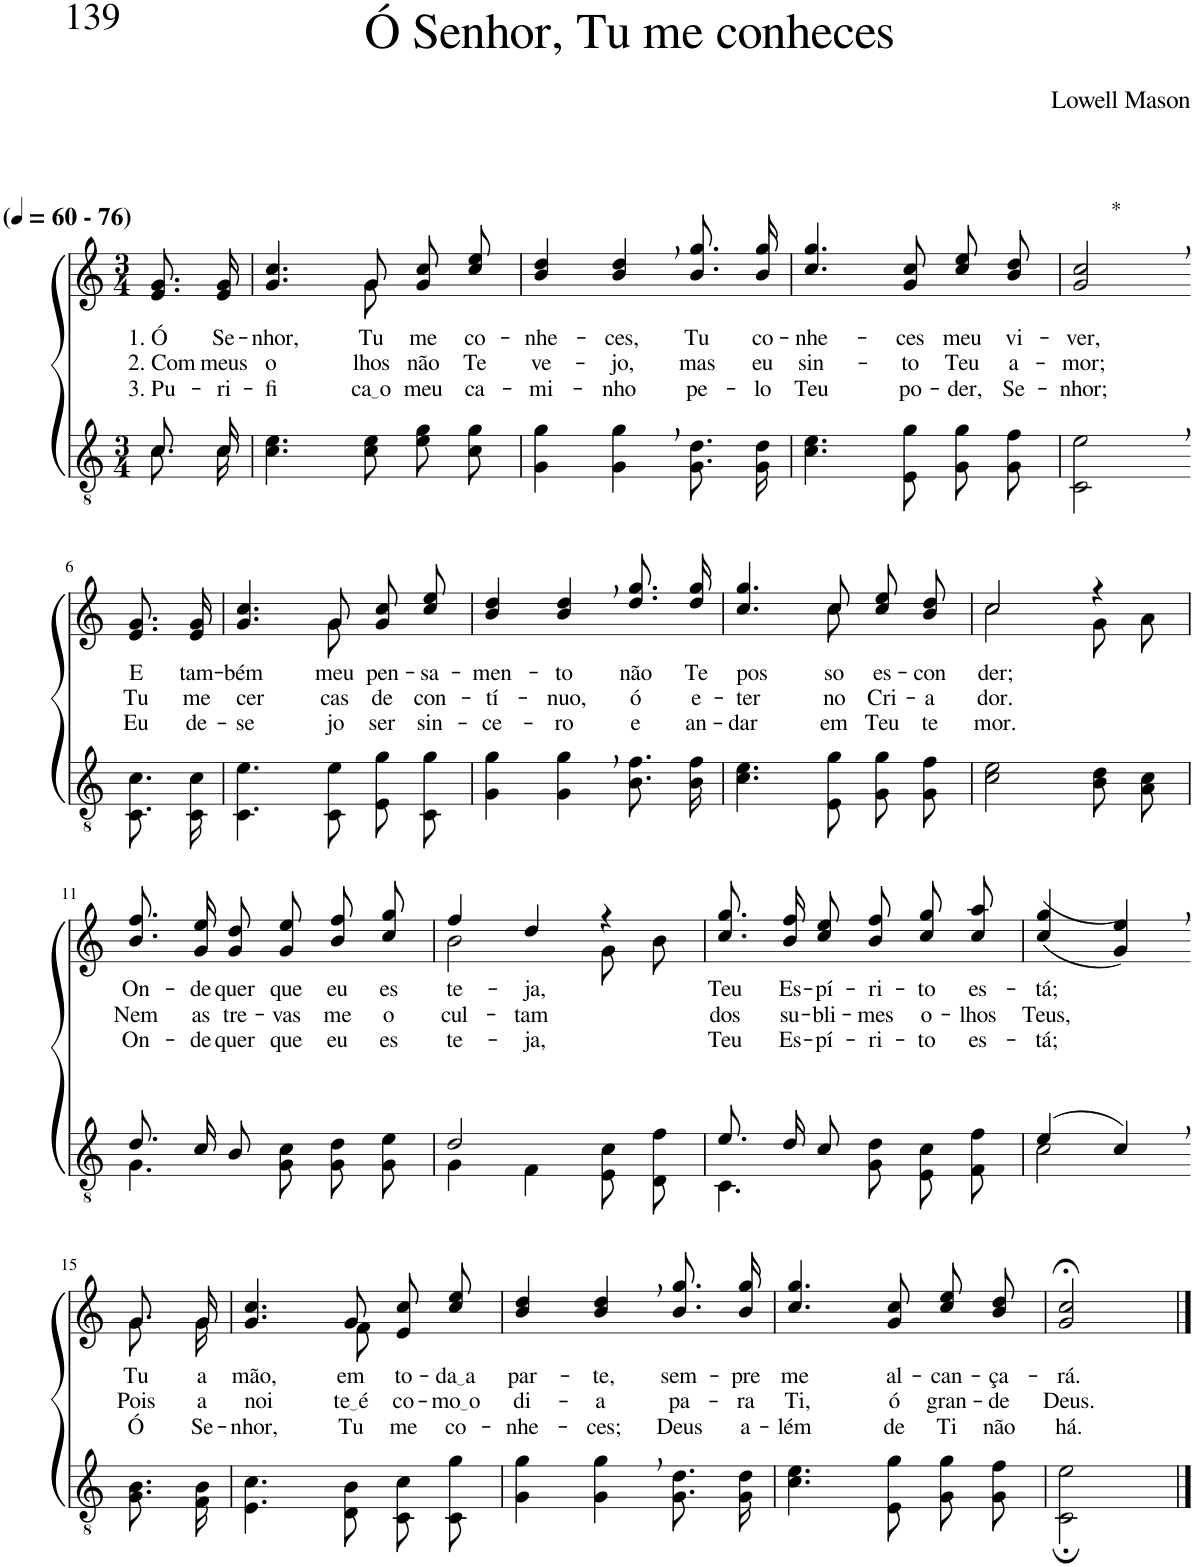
**kern	**kern	**text	**text	**text
*part2	*part1	*part1	*part1	*part1
*staff2	*staff1	*staff1	*staff1	*staff1
*I"Parte III e IV	*I"Parte I e II	*	*	*
*clefGv2	*clefG2	*	*	*
*Trd3c5	*Trd3c5	*	*	*
*k[]	*k[]	*	*	*
*M3/4	*M3/4	*	*	*
*MM60	*MM60	*	*	*
=1	=1	=1	=1	=1
*^	*	*	*	*
!	!	!LO:TX:a:B:t=(	!	!	!
!	!	!LO:TX:a:B:t=- 76)	!	!	!
!	!	!	!LO:LY:b	!LO:LY:b	!LO:LY:b
8.c/L	8.c\L	8.e/ 8.g/L	1. Ó	2. Com	3. Pu-
!	!	!	!LO:LY:b	!LO:LY:b	!LO:LY:b
16c/Jk	16c\Jk	16e/ 16g/Jk	Se-	meus	-ri-
=2	=2	=2	=2	=2	=2
!	!	!	!LO:LY:b	!LO:LY:b	!LO:LY:b
*v	*v	*^	*	*	*
4.c\ 4.e\	4.g/ 4.cc/	4.ryy	-nhor,	o-	-fi-
!	!	!	!LO:LY:b	!LO:LY:b	!LO:LY:b
8c\ 8e\	8g/	8g\	Tu	-lhos	ca o
!	!	!	!LO:LY:b	!LO:LY:b	!LO:LY:b
8e\ 8g\L	8g\ 8cc\L	4ryy	me	não	meu
!	!	!	!LO:LY:b	!LO:LY:b	!LO:LY:b
8c\ 8g\J	8cc\ 8ee\J	.	co-	Te	ca-
*	*v	*v	*	*	*
=3	=3	=3	=3	=3
!	!	!LO:LY:b	!LO:LY:b	!LO:LY:b
4G\ 4g\	4b/ 4dd/	-nhe-	ve-	-mi-
!	!	!LO:LY:b	!LO:LY:b	!LO:LY:b
4G\, 4g\,	4b/, 4dd/,	-ces,	-jo,	-nho
!	!	!LO:LY:b	!LO:LY:b	!LO:LY:b
8.G\ 8.d\L	8.b\ 8.gg\L	Tu	mas	pe-
!	!	!LO:LY:b	!LO:LY:b	!LO:LY:b
16G\ 16d\Jk	16b\ 16gg\Jk	co-	eu	-lo
=4	=4	=4	=4	=4
!	!	!LO:LY:b	!LO:LY:b	!LO:LY:b
4.c\ 4.e\	4.cc/ 4.gg/	-nhe-	sin-	Teu
!	!	!LO:LY:b	!LO:LY:b	!LO:LY:b
8E\ 8g\	8g/ 8cc/	-ces	-to	po-
!	!	!LO:LY:b	!LO:LY:b	!LO:LY:b
8G\ 8g\L	8cc\ 8ee\L	meu	Teu	-der,
!	!	!LO:LY:b	!LO:LY:b	!LO:LY:b
8G\ 8f\J	8b\ 8dd\J	vi-	a-	Se-
=5	=5	=5	=5	=5
!	!LO:TX:a:t=*	!	!	!
!	!	!LO:LY:b	!LO:LY:b	!LO:LY:b
2C\, 2e\,	2g/, 2cc/,	-ver,	-mor;	-nhor;
!!LO:LB:g=z
=6-	=6-	=6-	=6-	=6-
!	!	!LO:LY:b	!LO:LY:b	!LO:LY:b
8.C/ 8.c/L	8.e/ 8.g/L	E	Tu	Eu
!	!	!LO:LY:b	!LO:LY:b	!LO:LY:b
16C/ 16c/Jk	16e/ 16g/Jk	tam-	me	de-
=7	=7	=7	=7	=7
!	!	!LO:LY:b	!LO:LY:b	!LO:LY:b
*	*^	*	*	*
4.C\ 4.e\	4.g/ 4.cc/	4.ryy	-bém	cer-	-se-
!	!	!	!LO:LY:b	!LO:LY:b	!LO:LY:b
8C\ 8e\	8g/	8g\	meu	-cas	-jo
!	!	!	!LO:LY:b	!LO:LY:b	!LO:LY:b
8E\ 8g\L	8g\ 8cc\L	4ryy	pen-	de	ser
!	!	!	!LO:LY:b	!LO:LY:b	!LO:LY:b
8C\ 8g\J	8cc\ 8ee\J	.	-sa-	con-	sin-
*	*v	*v	*	*	*
=8	=8	=8	=8	=8
!	!	!LO:LY:b	!LO:LY:b	!LO:LY:b
4G\ 4g\	4b/ 4dd/	-men-	-tí-	-ce-
!	!	!LO:LY:b	!LO:LY:b	!LO:LY:b
4G\, 4g\,	4b/, 4dd/,	-to	-nuo,	-ro
!	!	!LO:LY:b	!LO:LY:b	!LO:LY:b
8.B\ 8.f\L	8.dd\ 8.gg\L	não	ó	e
!	!	!LO:LY:b	!LO:LY:b	!LO:LY:b
16B\ 16f\Jk	16dd\ 16gg\Jk	Te	e-	an-
=9	=9	=9	=9	=9
!	!	!LO:LY:b	!LO:LY:b	!LO:LY:b
*	*^	*	*	*
4.c\ 4.e\	4.cc/ 4.gg/	4.ryy	pos-	-ter-	-dar
!	!	!	!LO:LY:b	!LO:LY:b	!LO:LY:b
8E\ 8g\	8cc/	8cc\	-so	-no	em
!	!	!	!LO:LY:b	!LO:LY:b	!LO:LY:b
8G\ 8g\L	8cc\ 8ee\L	4ryy	es-	Cri-	Teu
!	!	!	!LO:LY:b	!LO:LY:b	!LO:LY:b
8G\ 8f\J	8b\ 8dd\J	.	-con-	-a-	te-
=10	=10	=10	=10	=10	=10
!	!	!	!LO:LY:b	!LO:LY:b	!LO:LY:b
2c\ 2e\	2cc/	2cc\	-der;	-dor.	-mor.
8B\ 8d\L	4r	8g\L	.	.	.
8A\ 8c\J	.	8a\J	.	.	.
!!LO:LB:g=z
=11	=11	=11	=11	=11	=11
*^	*	*	*	*	*
!	!	!	!	!LO:LY:b	!LO:LY:b	!LO:LY:b
*	*	*v	*v	*	*	*
8.d/L	4.G\	8.b\ 8.ff\L	On-	Nem	On-
!	!	!	!LO:LY:b	!LO:LY:b	!LO:LY:b
16c/Jk	.	16g\ 16ee\Jk	-de	as	-de
!	!	!	!LO:LY:b	!LO:LY:b	!LO:LY:b
8B/	.	8g\ 8dd\L	quer	tre-	quer
!	!	!	!LO:LY:b	!LO:LY:b	!LO:LY:b
4.ryy	8G\ 8c\	8g\ 8ee\J	que	-vas	que
!	!	!	!LO:LY:b	!LO:LY:b	!LO:LY:b
.	8G\ 8d\L	8b\ 8ff\L	eu	me	eu
!	!	!	!LO:LY:b	!LO:LY:b	!LO:LY:b
.	8G\ 8e\J	8cc\ 8gg\J	es-	o-	es-
=12	=12	=12	=12	=12	=12
*	*	*^	*	*	*
!	!	!	!	!LO:LY:b	!LO:LY:b	!LO:LY:b
2d/	4G\	4ff/	2b\	-te-	-cul-	-te-
!	!	!	!	!LO:LY:b	!LO:LY:b	!LO:LY:b
.	4F\	4dd/	.	-ja,	-tam	-ja,
4ryy	8E\ 8c\L	4r	8g\L	.	.	.
.	8D\ 8f\J	.	8b\J	.	.	.
=13	=13	=13	=13	=13	=13	=13
!	!	!	!	!LO:LY:b	!LO:LY:b	!LO:LY:b
*	*	*v	*v	*	*	*
8.e/L	4.C\	8.cc\ 8.gg\L	Teu	dos	Teu
!	!	!	!LO:LY:b	!LO:LY:b	!LO:LY:b
16d/Jk	.	16b\ 16ff\Jk	Es-	su-	Es-
!	!	!	!LO:LY:b	!LO:LY:b	!LO:LY:b
8c/	.	8cc\ 8ee\L	-pí-	-bli-	-pí-
!	!	!	!LO:LY:b	!LO:LY:b	!LO:LY:b
4.ryy	8G\ 8d\	8b\ 8ff\J	-ri-	-mes	-ri-
!	!	!	!LO:LY:b	!LO:LY:b	!LO:LY:b
.	8E\ 8c\L	8cc\ 8gg\L	-to	o-	-to
!	!	!	!LO:LY:b	!LO:LY:b	!LO:LY:b
.	8F\ 8f\J	8cc\ 8aa\J	es-	-lhos	es-
=14	=14	=14	=14	=14	=14
!	!	!	!LO:LY:b	!LO:LY:b	!LO:LY:b
(4e/	2c\	((4cc/ 4gg/	-tá;	Teus,	-tá;
4c,/)	.	4g/, 4ee/,))	.	.	.
*v	*v	*	*	*	*
!!LO:LB:g=z
=15-	=15-	=15-	=15-	=15-
!	!	!LO:LY:b	!LO:LY:b	!LO:LY:b
*	*^	*	*	*
8.G/ 8.B/L	8.g\L	8.g/L	Tu	Pois	-Ó
!	!	!	!LO:LY:b	!LO:LY:b	!LO:LY:b
16F/ 16B/Jk	16g\Jk	16g/Jk	a	a	Se-
=16	=16	=16	=16	=16	=16
!	!	!	!LO:LY:b	!LO:LY:b	!LO:LY:b
4.E\ 4.c\	4.g/ 4.cc/	4.ryy	mão,	noi-	-nhor,
!	!	!	!LO:LY:b	!LO:LY:b	!LO:LY:b
8D\ 8B\	8g/	8f\	em	te é	Tu
!	!	!	!LO:LY:b	!LO:LY:b	!LO:LY:b
8C/ 8c/L	8e/ 8cc/L	4ryy	to-	co-	me
!	!	!	!LO:LY:b	!LO:LY:b	!LO:LY:b
8C/ 8g/J	8cc/ 8ee/J	.	da a	mo o	co-
*	*v	*v	*	*	*
=17	=17	=17	=17	=17
!	!	!LO:LY:b	!LO:LY:b	!LO:LY:b
4G\ 4g\	4b/ 4dd/	par-	di-	-nhe-
!	!	!LO:LY:b	!LO:LY:b	!LO:LY:b
4G\, 4g\,	4b/, 4dd/,	-te,	-a	-ces;
!	!	!LO:LY:b	!LO:LY:b	!LO:LY:b
8.G\ 8.d\L	8.b\ 8.gg\L	sem-	pa-	Deus
!	!	!LO:LY:b	!LO:LY:b	!LO:LY:b
16G\ 16d\Jk	16b\ 16gg\Jk	-pre	-ra	a-
=18	=18	=18	=18	=18
!	!	!LO:LY:b	!LO:LY:b	!LO:LY:b
4.c\ 4.e\	4.cc/ 4.gg/	me	Ti,	-lém
!	!	!LO:LY:b	!LO:LY:b	!LO:LY:b
8E\ 8g\	8g/ 8cc/	al-	ó	de
!	!	!LO:LY:b	!LO:LY:b	!LO:LY:b
8G\ 8g\L	8cc\ 8ee\L	-can-	gran-	Ti
!	!	!LO:LY:b	!LO:LY:b	!LO:LY:b
8G\ 8f\J	8b\ 8dd\J	-ça-	-de	não
=19	=19	=19	=19	=19
!	!	!LO:LY:b	!LO:LY:b	!LO:LY:b
2C\; 2e\;	2g/;< 2cc/;<	-rá.	Deus.	há.
==	==	==	==	==
*-	*-	*-	*-	*-
